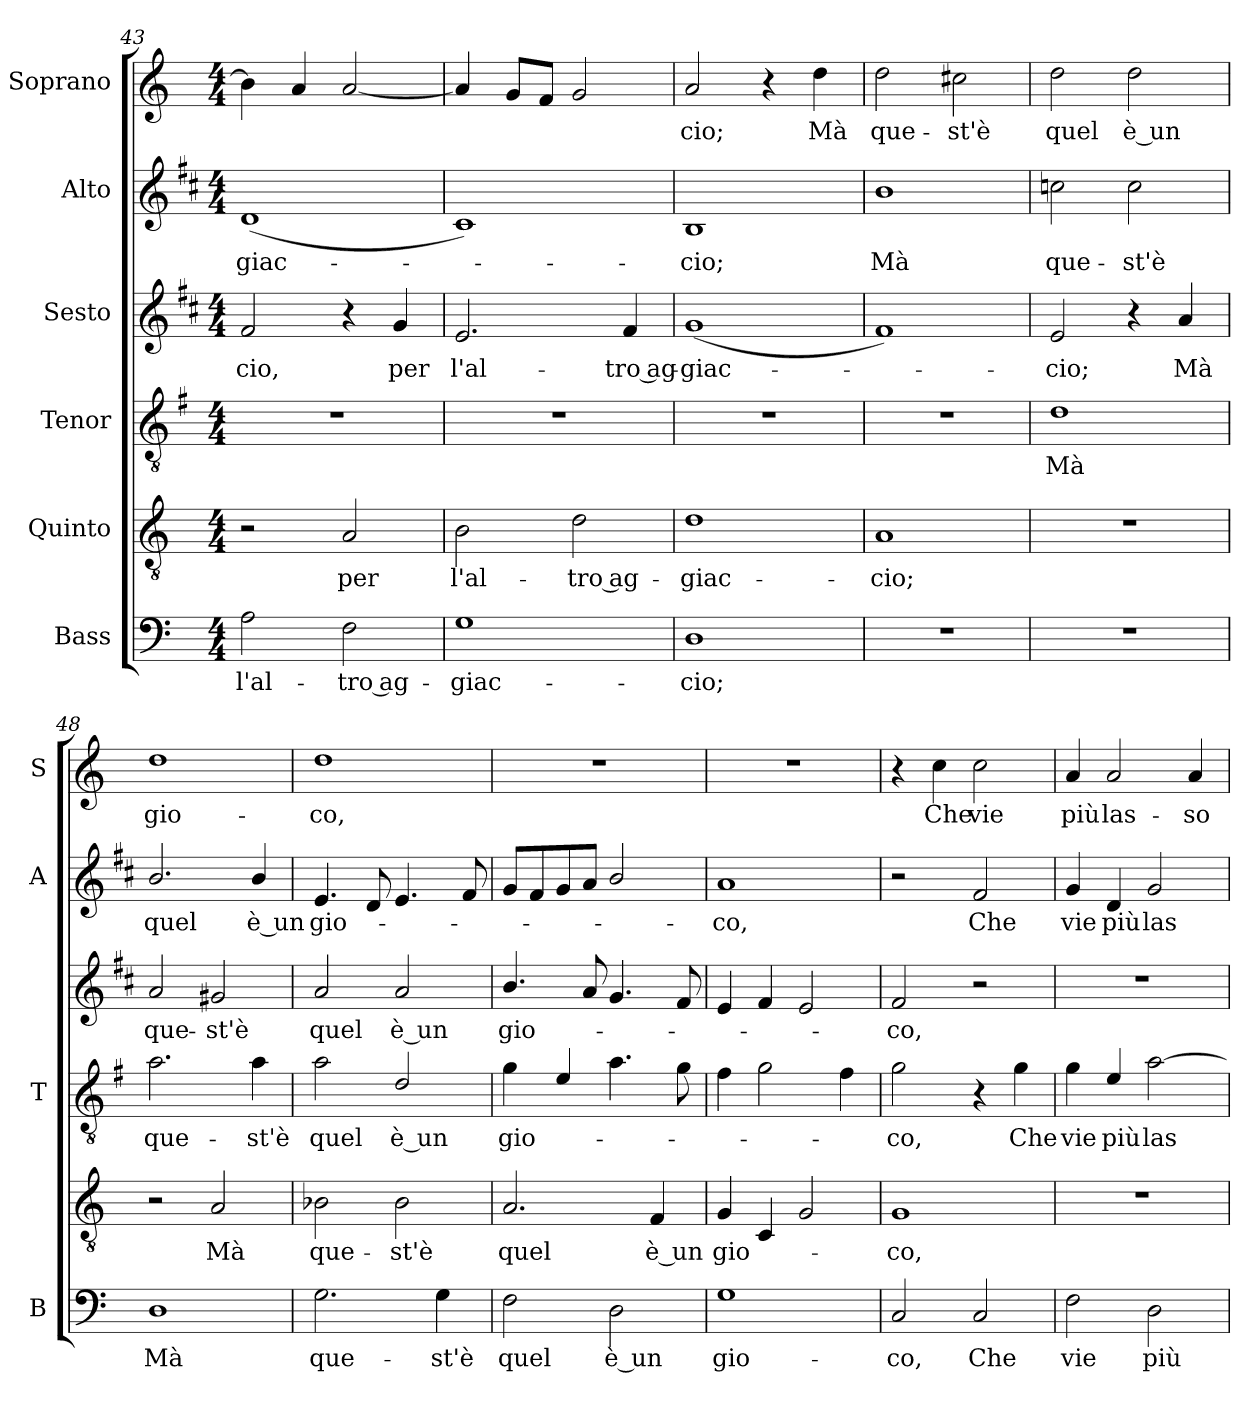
**kern	**text	**kern	**text	**kern	**text	**kern	**text	**kern	**text	**kern	**text
*part6	*part6	*part5	*part5	*part4	*part4	*part3	*part3	*part2	*part2	*part1	*part1
*staff6	*staff6	*staff5	*staff5	*staff4	*staff4	*staff3	*staff3	*staff2	*staff2	*staff1	*staff1
*I"Bass	*	*I"Quinto	*	*I"Tenor	*	*I"Sesto	*	*I"Alto	*	*I"Soprano	*
*I'B	*	*	*	*I'T	*	*	*	*I'A	*	*I'S	*
*clefF4	*	*clefGv2	*	*clefGv2	*	*clefG2	*	*clefG2	*	*clefG2	*
*	*	*	*	*ITrd4c7	*	*ITrd1c2	*	*ITrd1c2	*	*	*
*k[]	*	*k[]	*	*k[]	*	*k[]	*	*k[]	*	*k[]	*
*C:	*	*C:	*	*C:	*	*C:	*	*C:	*	*C:	*
*M4/4	*	*M4/4	*	*M4/4	*	*M4/4	*	*M4/4	*	*M4/4	*
=43	=43	=43	=43	=43	=43	=43	=43	=43	=43	=43	=43
!	!LO:LY:b	!	!	!	!	!	!LO:LY:b	!	!LO:LY:b	!	!
2A\	l'al-	2r	.	1r	.	2e/	-cio,	(<1c	-giac-	4b\]	.
.	.	.	.	.	.	.	.	.	.	4a/	.
!	!LO:LY:b	!	!LO:LY:b	!	!	!	!	!	!	!	!
2F\	-tro ag-	2A/	per	.	.	4r	.	.	.	[2a/	.
!	!	!	!	!	!	!	!LO:LY:b	!	!	!	!
.	.	.	.	.	.	4f/	per	.	.	.	.
=44	=44	=44	=44	=44	=44	=44	=44	=44	=44	=44	=44
!	!LO:LY:b	!	!LO:LY:b	!	!	!	!LO:LY:b	!	!	!	!
1G	-giac-	2B\	l'al-	1r	.	2.d/	l'al-	1B)	.	4a/]	.
.	.	.	.	.	.	.	.	.	.	8g/L	.
.	.	.	.	.	.	.	.	.	.	8f/J	.
!	!	!	!LO:LY:b	!	!	!	!	!	!	!	!
.	.	2d\	-tro ag-	.	.	.	.	.	.	2g/	.
!	!	!	!	!	!	!	!LO:LY:b	!	!	!	!
.	.	.	.	.	.	4e/	-tro ag-	.	.	.	.
=45	=45	=45	=45	=45	=45	=45	=45	=45	=45	=45	=45
!	!LO:LY:b	!	!LO:LY:b	!	!	!	!LO:LY:b	!	!LO:LY:b	!	!LO:LY:b
1D	-cio;	1d	-giac-	1r	.	(<1f	-giac-	1A	-cio;	2a/	-cio;
.	.	.	.	.	.	.	.	.	.	4r	.
!	!	!	!	!	!	!	!	!	!	!	!LO:LY:b
.	.	.	.	.	.	.	.	.	.	4dd\	Mà
=46	=46	=46	=46	=46	=46	=46	=46	=46	=46	=46	=46
!	!	!	!LO:LY:b	!	!	!	!	!	!LO:LY:b	!	!LO:LY:b
1r	.	1A	-cio;	1r	.	1e)	.	1a	Mà	2dd\	que-
!	!	!	!	!	!	!	!	!	!	!	!LO:LY:b
.	.	.	.	.	.	.	.	.	.	2cc#X\	-st'è
!!LO:LB:g=z
=47	=47	=47	=47	=47	=47	=47	=47	=47	=47	=47	=47
!	!	!	!	!	!LO:LY:b	!	!LO:LY:b	!	!LO:LY:b	!	!LO:LY:b
1r	.	1r	.	1G	Mà	2d/	-cio;	2b-X\	que-	2dd\	quel
!	!	!	!	!	!	!	!	!	!LO:LY:b	!	!LO:LY:b
.	.	.	.	.	.	4r	.	2b-\	-st'è	2dd\	è un
!	!	!	!	!	!	!	!LO:LY:b	!	!	!	!
.	.	.	.	.	.	4g/	Mà	.	.	.	.
=48	=48	=48	=48	=48	=48	=48	=48	=48	=48	=48	=48
!	!LO:LY:b	!	!	!	!LO:LY:b	!	!LO:LY:b	!	!LO:LY:b	!	!LO:LY:b
1D	Mà	2r	.	2.d\	que-	2g/	que-	2.a/	quel	1dd	gio-
!	!	!	!LO:LY:b	!	!	!	!LO:LY:b	!	!	!	!
.	.	2A/	Mà	.	.	2f#X/	-st'è	.	.	.	.
!	!	!	!	!	!LO:LY:b	!	!	!	!LO:LY:b	!	!
.	.	.	.	4d\	-st'è	.	.	4a/	è un	.	.
=49	=49	=49	=49	=49	=49	=49	=49	=49	=49	=49	=49
!	!LO:LY:b	!	!LO:LY:b	!	!LO:LY:b	!	!LO:LY:b	!	!LO:LY:b	!	!LO:LY:b
2.G\	que-	2B-X\	que-	2d\	quel	2g/	quel	4.d/	gio-	1dd	-co,
.	.	.	.	.	.	.	.	8c/	.	.	.
!	!	!	!LO:LY:b	!	!LO:LY:b	!	!LO:LY:b	!	!	!	!
.	.	2B-\	-st'è	2G/	è un	2g/	è un	4.d/	.	.	.
!	!LO:LY:b	!	!	!	!	!	!	!	!	!	!
4G\	-st'è	.	.	.	.	.	.	.	.	.	.
.	.	.	.	.	.	.	.	8e/	.	.	.
=50	=50	=50	=50	=50	=50	=50	=50	=50	=50	=50	=50
!	!LO:LY:b	!	!LO:LY:b	!	!LO:LY:b	!	!LO:LY:b	!	!	!	!
2F\	quel	2.A/	quel	4c\	gio-	4.a/	gio-	8f/L	.	1r	.
.	.	.	.	.	.	.	.	8e/	.	.	.
.	.	.	.	4A/	.	.	.	8f/	.	.	.
.	.	.	.	.	.	8g/	.	8g/J	.	.	.
!	!LO:LY:b	!	!	!	!	!	!	!	!	!	!
2D\	è un	.	.	4.d\	.	4.f/	.	2a/	.	.	.
!	!	!	!LO:LY:b	!	!	!	!	!	!	!	!
.	.	4F/	è un	.	.	.	.	.	.	.	.
.	.	.	.	8c\	.	8e/	.	.	.	.	.
=51	=51	=51	=51	=51	=51	=51	=51	=51	=51	=51	=51
!	!LO:LY:b	!	!LO:LY:b	!	!	!	!	!	!LO:LY:b	!	!
1G	gio-	4G/	gio-	4B\	.	4d/	.	1g	-co,	1r	.
.	.	4C/	.	2c\	.	4e/	.	.	.	.	.
.	.	2G/	.	.	.	2d/	.	.	.	.	.
.	.	.	.	4B\	.	.	.	.	.	.	.
=52	=52	=52	=52	=52	=52	=52	=52	=52	=52	=52	=52
!	!LO:LY:b	!	!LO:LY:b	!	!LO:LY:b	!	!LO:LY:b	!	!	!	!
2C/	-co,	1G	-co,	2c\	-co,	2e/	-co,	2r	.	4r	.
!	!	!	!	!	!	!	!	!	!	!	!LO:LY:b
.	.	.	.	.	.	.	.	.	.	4cc\	Che
!	!LO:LY:b	!	!	!	!	!	!	!	!LO:LY:b	!	!LO:LY:b
2C/	Che	.	.	4r	.	2r	.	2e/	Che	2cc\	vie
!	!	!	!	!	!LO:LY:b	!	!	!	!	!	!
.	.	.	.	4c\	Che	.	.	.	.	.	.
=53	=53	=53	=53	=53	=53	=53	=53	=53	=53	=53	=53
!	!LO:LY:b	!	!	!	!LO:LY:b	!	!	!	!LO:LY:b	!	!LO:LY:b
2F\	vie	1r	.	4c\	vie	1r	.	4f/	vie	4a/	più
!	!	!	!	!	!LO:LY:b	!	!	!	!LO:LY:b	!	!LO:LY:b
.	.	.	.	4A/	più	.	.	4c/	più	2a/	las-
!	!LO:LY:b	!	!	!	!LO:LY:b	!	!	!	!LO:LY:b	!	!
2D\	più	.	.	[2d\	las-	.	.	2f/	las-	.	.
!	!	!	!	!	!	!	!	!	!	!	!LO:LY:b
.	.	.	.	.	.	.	.	.	.	4a/	-so
=	=	=	=	=	=	=	=	=	=	=	=
*-	*-	*-	*-	*-	*-	*-	*-	*-	*-	*-	*-
